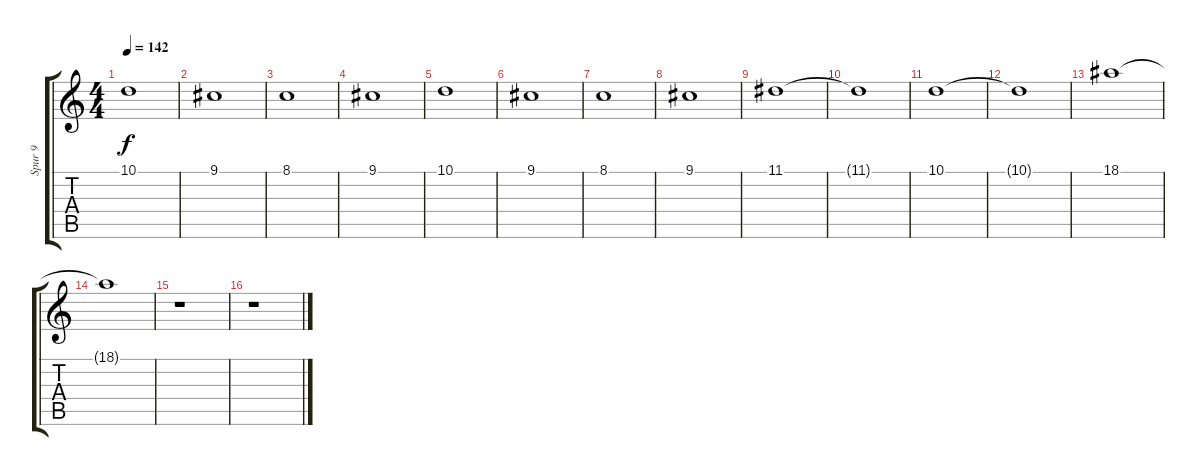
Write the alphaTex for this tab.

\track ("Spur 9" "Spur 9") {instrument ocarina}
\staff {score tabs}
\tuning (E4 B3 G3 D3 A2 E2) {hide}
\ts (4 4)
\tempo 142
\clef g2
\ks c
10.1.1{dy f} |
9.1.1 |
8.1.1 |
9.1.1 |
10.1.1 |
9.1.1 |
8.1.1 |
9.1.1 |
11.1.1 |
11.1{t}.1 |
10.1.1 |
10.1{t}.1 |
18.1.1 |
18.1{t}.1 |
r.1 |
r.1
